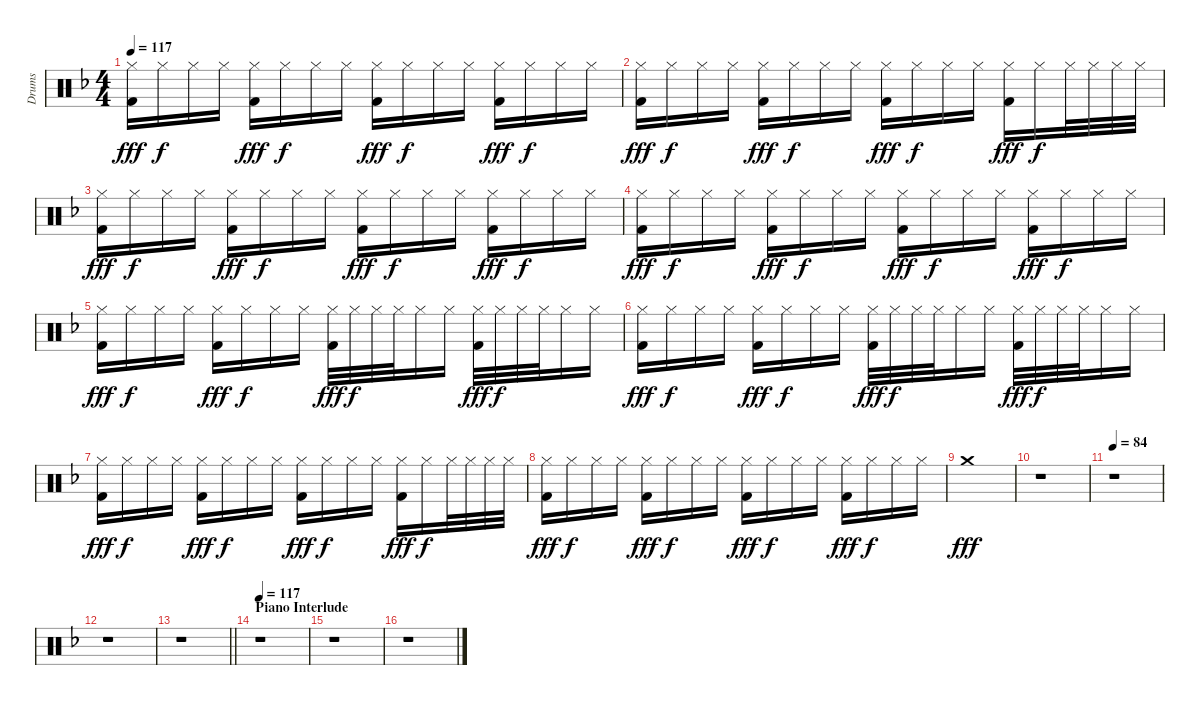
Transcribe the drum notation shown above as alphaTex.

\track ("Drums" "Drums") {instrument percussion}
\staff {score}
\articulation defaults
\ts (4 4)
\tempo 117
\clef neutral
\ks f
("Hi-Hat (closed)" "Kick (hit) 2").16{dy fff} "Hi-Hat (closed)".16{dy f} "Hi-Hat (closed)".16 "Hi-Hat (closed)".16 ("Hi-Hat (closed)" "Kick (hit) 2").16{dy fff} "Hi-Hat (closed)".16{dy f} "Hi-Hat (closed)".16 "Hi-Hat (closed)".16 ("Hi-Hat (closed)" "Kick (hit) 2").16{dy fff} "Hi-Hat (closed)".16{dy f} "Hi-Hat (closed)".16 "Hi-Hat (closed)".16 ("Hi-Hat (closed)" "Kick (hit) 2").16{dy fff} "Hi-Hat (closed)".16{dy f} "Hi-Hat (closed)".16 "Hi-Hat (closed)".16 |
("Hi-Hat (closed)" "Kick (hit) 2").16{dy fff} "Hi-Hat (closed)".16{dy f} "Hi-Hat (closed)".16 "Hi-Hat (closed)".16 ("Hi-Hat (closed)" "Kick (hit) 2").16{dy fff} "Hi-Hat (closed)".16{dy f} "Hi-Hat (closed)".16 "Hi-Hat (closed)".16 ("Hi-Hat (closed)" "Kick (hit) 2").16{dy fff} "Hi-Hat (closed)".16{dy f} "Hi-Hat (closed)".16 "Hi-Hat (closed)".16 ("Hi-Hat (closed)" "Kick (hit) 2").16{dy fff} "Hi-Hat (closed)".16{dy f} "Hi-Hat (closed)".32 "Hi-Hat (closed)".32 "Hi-Hat (closed)".32 "Hi-Hat (closed)".32 |
("Hi-Hat (closed)" "Kick (hit) 2").16{dy fff} "Hi-Hat (closed)".16{dy f} "Hi-Hat (closed)".16 "Hi-Hat (closed)".16 ("Hi-Hat (closed)" "Kick (hit) 2").16{dy fff} "Hi-Hat (closed)".16{dy f} "Hi-Hat (closed)".16 "Hi-Hat (closed)".16 ("Hi-Hat (closed)" "Kick (hit) 2").16{dy fff} "Hi-Hat (closed)".16{dy f} "Hi-Hat (closed)".16 "Hi-Hat (closed)".16 ("Hi-Hat (closed)" "Kick (hit) 2").16{dy fff} "Hi-Hat (closed)".16{dy f} "Hi-Hat (closed)".16 "Hi-Hat (closed)".16 |
("Hi-Hat (closed)" "Kick (hit) 2").16{dy fff} "Hi-Hat (closed)".16{dy f} "Hi-Hat (closed)".16 "Hi-Hat (closed)".16 ("Hi-Hat (closed)" "Kick (hit) 2").16{dy fff} "Hi-Hat (closed)".16{dy f} "Hi-Hat (closed)".16 "Hi-Hat (closed)".16 ("Hi-Hat (closed)" "Kick (hit) 2").16{dy fff} "Hi-Hat (closed)".16{dy f} "Hi-Hat (closed)".16 "Hi-Hat (closed)".16 ("Hi-Hat (closed)" "Kick (hit) 2").16{dy fff} "Hi-Hat (closed)".16{dy f} "Hi-Hat (closed)".16 "Hi-Hat (closed)".16 |
("Hi-Hat (closed)" "Kick (hit) 2").16{dy fff} "Hi-Hat (closed)".16{dy f} "Hi-Hat (closed)".16 "Hi-Hat (closed)".16 ("Hi-Hat (closed)" "Kick (hit) 2").16{dy fff} "Hi-Hat (closed)".16{dy f} "Hi-Hat (closed)".16 "Hi-Hat (closed)".16 ("Hi-Hat (closed)" "Kick (hit) 2").32{dy fff} "Hi-Hat (closed)".32{dy f} "Hi-Hat (closed)".32 "Hi-Hat (closed)".32 "Hi-Hat (closed)".16 "Hi-Hat (closed)".16 ("Hi-Hat (closed)" "Kick (hit) 2").32{dy fff} "Hi-Hat (closed)".32{dy f} "Hi-Hat (closed)".32 "Hi-Hat (closed)".32 "Hi-Hat (closed)".16 "Hi-Hat (closed)".16 |
("Hi-Hat (closed)" "Kick (hit) 2").16{dy fff} "Hi-Hat (closed)".16{dy f} "Hi-Hat (closed)".16 "Hi-Hat (closed)".16 ("Hi-Hat (closed)" "Kick (hit) 2").16{dy fff} "Hi-Hat (closed)".16{dy f} "Hi-Hat (closed)".16 "Hi-Hat (closed)".16 ("Hi-Hat (closed)" "Kick (hit) 2").32{dy fff} "Hi-Hat (closed)".32{dy f} "Hi-Hat (closed)".32 "Hi-Hat (closed)".32 "Hi-Hat (closed)".16 "Hi-Hat (closed)".16 ("Hi-Hat (closed)" "Kick (hit) 2").32{dy fff} "Hi-Hat (closed)".32{dy f} "Hi-Hat (closed)".32 "Hi-Hat (closed)".32 "Hi-Hat (closed)".16 "Hi-Hat (closed)".16 |
("Hi-Hat (closed)" "Kick (hit) 2").16{dy fff} "Hi-Hat (closed)".16{dy f} "Hi-Hat (closed)".16 "Hi-Hat (closed)".16 ("Hi-Hat (closed)" "Kick (hit) 2").16{dy fff} "Hi-Hat (closed)".16{dy f} "Hi-Hat (closed)".16 "Hi-Hat (closed)".16 ("Hi-Hat (closed)" "Kick (hit) 2").16{dy fff} "Hi-Hat (closed)".16{dy f} "Hi-Hat (closed)".16 "Hi-Hat (closed)".16 ("Hi-Hat (closed)" "Kick (hit) 2").16{dy fff} "Hi-Hat (closed)".16{dy f} "Hi-Hat (closed)".32 "Hi-Hat (closed)".32 "Hi-Hat (closed)".32 "Hi-Hat (closed)".32 |
("Hi-Hat (closed)" "Kick (hit) 2").16{dy fff} "Hi-Hat (closed)".16{dy f} "Hi-Hat (closed)".16 "Hi-Hat (closed)".16 ("Hi-Hat (closed)" "Kick (hit) 2").16{dy fff} "Hi-Hat (closed)".16{dy f} "Hi-Hat (closed)".16 "Hi-Hat (closed)".16 ("Hi-Hat (closed)" "Kick (hit) 2").16{dy fff} "Hi-Hat (closed)".16{dy f} "Hi-Hat (closed)".16 "Hi-Hat (closed)".16 ("Hi-Hat (closed)" "Kick (hit) 2").16{dy fff} "Hi-Hat (closed)".16{dy f} "Hi-Hat (closed)".16 "Hi-Hat (closed)".16 |
"Crash medium (hit)".1{dy fff} |
r.1 |
\tempo 84
r.1 |
r.1 |
\barLineRight lightlight
r.1 |
\section ("" "Piano Interlude")
\tempo 117
r.1 |
r.1 |
r.1
